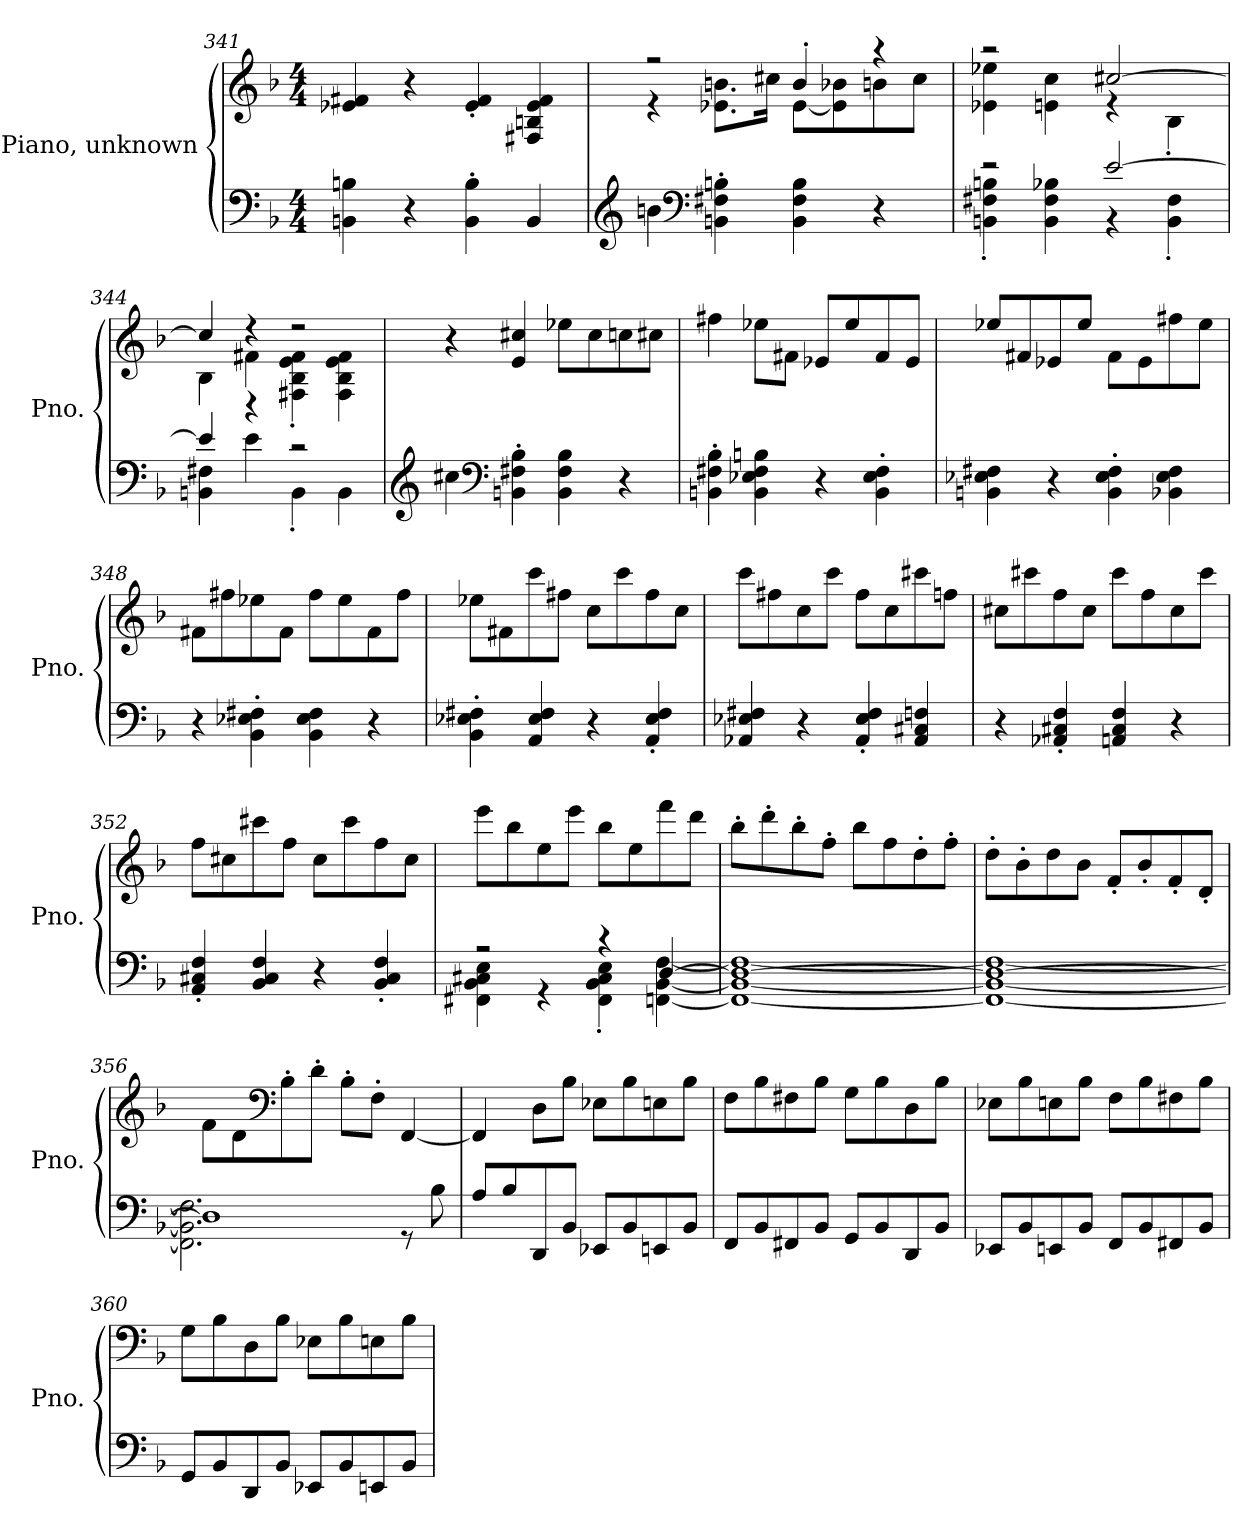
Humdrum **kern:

**kern	**kern
*part1	*part1
*staff2	*staff1
*I"Piano, unknown	*
*I'Pno.	*
!!LO:LB:g=z
*clefF4	*clefG2
*k[b-]	*k[b-]
*M4/4	*M4/4
=341	=341
4BBn\ 4Bn\	4e-X/ 4f#X/
4r	4r
4BB\' 4B\'	4e-/' 4f#/'
4BB/	4F#X/ 4Bn/ 4e-/ 4f#/
=342	=342
*clefG2	*
*	*^
4bn\	2r	4r
*clefF4	*	*
4BBn\' 4F#X\' 4Bn\'	.	8.e-X\ 8.bn\L
.	.	16cc#X\Jk
4BB\ 4F#\ 4B\	4b'/	[8e-\L
.	.	8e-\] 8b-X\
4r	4r	8bn\
.	.	8cc#\J
=343	=343	=343
*^	*	*
2r	4BBn\' 4F#X\' 4Bn\'	2r	4e-X\ 4ee-X\
.	4BB\ 4F#\ 4B-X\	.	4en\ 4cc\
[2e/	4r	[2cc#X/	4r
.	4BB\' 4F#\'	.	4B-'\
=344	=344	=344	=344
4e/]	4BBn\ 4F#X\	4cc#/]	4B-\
4r	4e\	4r	4f#X\
2r	4BB'\	2r	4F#X\' 4B-\' 4e\' 4f#\'
.	4BB\	.	4F#\ 4B-\ 4e\ 4f#\
*v	*v	*	*
*	*v	*v
!!LO:LB:g=z
=345	=345
*clefG2	*
4cc#X\	4r
*clefF4	*
4BBn\' 4F#X\' 4B-\'	4e/ 4cc#X/
4BB\ 4F#\ 4B-\	8ee-X\L
.	8cc#\
4r	8ccn\
.	8cc#X\J
=346	=346
4BBn\' 4F#X\' 4B-\'	4ff#X\
4BB\ 4E-X\ 4F#\ 4Bn\	8ee-X\L
.	8f#X\J
4r	8e-X/L
.	8ee-/
4BB\' 4E-\' 4F#\'	8f#/
.	8e-/J
=347	=347
4BBn\ 4E-X\ 4F#X\	8ee-X/L
.	8f#X/
4r	8e-X/
.	8ee-/J
4BB\' 4E-\' 4F#\'	8f#\L
.	8e-\
4BB-X\ 4E-\ 4F#\	8ff#X\
.	8ee-\J
!!LO:LB:g=z
=348	=348
4r	8f#X\L
.	8ff#X\
4BB-\' 4E-X\' 4F#X\'	8ee-X\
.	8f#\J
4BB-\ 4E-\ 4F#\	8ff#\L
.	8ee-\
4r	8f#\
.	8ff#\J
=349	=349
4BB-\' 4E-X\' 4F#X\'	8ee-X\L
.	8f#X\
4AA/ 4E-/ 4F#/	8ccc\
.	8ff#X\J
4r	8cc\L
.	8ccc\
4AA/' 4E-/' 4F#/'	8ff#\
.	8cc\J
=350	=350
4AA-X/ 4E-X/ 4F#X/	8ccc\L
.	8ff#X\
4r	8cc\
.	8ccc\J
4AA-/' 4E-/' 4F#/'	8ff#\L
.	8cc\
4AA-/ 4C#X/ 4Fn/	8ccc#X\
.	8ffn\J
=351	=351
4r	8cc#X\L
.	8ccc#X\
4AA-X/' 4C#X/' 4F/'	8ff\
.	8cc#\J
4AAn/ 4C#/ 4F/	8ccc#\L
.	8ff\
4r	8cc#\
.	8ccc#\J
!!LO:LB:g=z
=352	=352
4AA/' 4C#X/' 4F/'	8ff\L
.	8cc#X\
4BB-/ 4C#/ 4F/	8ccc#X\
.	8ff\J
4r	8cc#\L
.	8ccc#\
4BB-/' 4C#/' 4F/'	8ff\
.	8cc#\J
=353	=353
*^	*
2r	4FF#X\ 4BB-\ 4C#X\ 4E\	8eee\L
.	.	8bb-\
.	4r	8ee\
.	.	8eee\J
4r	4FF#\' 4BB-\' 4C#\' 4E\'	8bb-\L
.	.	8ee\
[4D/	[4FFn\ [4BB-\ [4F\	8fff\
.	.	8ddd\J
=354	=354	=354
1D_	1FF_ 1BB-_ 1F_	8bb-'\L
.	.	8ddd'\
.	.	8bb-'\
.	.	8ff'\J
.	.	8bb-\L
.	.	8ff\
.	.	8dd'\
.	.	8ff'\J
=355	=355	=355
1D_	1FF_ 1BB-_ 1F_	8dd'\L
.	.	8b-'\
.	.	8dd\
.	.	8b-\J
.	.	8f'/L
.	.	8b-'/
.	.	8f'/
.	.	8d'/J
!!LO:LB:g=z
=356	=356	=356
1D]	2.FF\] 2.BB-\] 2.F\]	8f\L
.	.	8d\
*	*	*clefF4
.	.	8B-'\
.	.	8d'\J
.	.	8B-'\L
.	.	8F'\J
.	8r	[4FF/
.	8B-\	.
*v	*v	*
=357	=357
8A/L	4FF/]
8B-/	.
8DD/	8D\L
8BB-/J	8B-\J
8EE-X/L	8E-X\L
8BB-/	8B-\
8EEn/	8En\
8BB-/J	8B-\J
=358	=358
8FF/L	8F\L
8BB-/	8B-\
8FF#X/	8F#X\
8BB-/J	8B-\J
8GG/L	8G\L
8BB-/	8B-\
8DD/	8D\
8BB-/J	8B-\J
=359	=359
8EE-X/L	8E-X\L
8BB-/	8B-\
8EEn/	8En\
8BB-/J	8B-\J
8FF/L	8F\L
8BB-/	8B-\
8FF#X/	8F#X\
8BB-/J	8B-\J
!!LO:PB:g=z
=360	=360
8GG/L	8G\L
8BB-/	8B-\
8DD/	8D\
8BB-/J	8B-\J
8EE-X/L	8E-X\L
8BB-/	8B-\
8EEn/	8En\
8BB-/J	8B-\J
=	=
*-	*-
